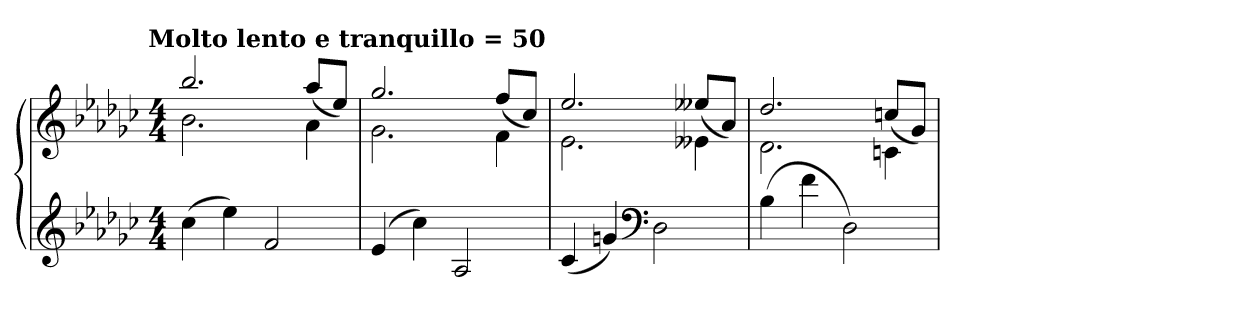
**kern	**kern
*part1	*part1
*staff2	*staff1
*clefG2	*clefG2
*k[b-e-a-d-g-c-]	*k[b-e-a-d-g-c-]
!!LO:TX:omd:t=Molto lento e tranquillo  = 50
*M4/4	*M4/4
*MM50	*MM50
=1	=1
*	*^
(>4cc-\	2.b-\	2.bb-/
4ee-\)	.	.
2f/	.	.
.	4a-\	(>8aa-/L
.	.	8ee-/J)
=2	=2	=2
(>4e-/	2.g-\	2.gg-/
4cc-\)	.	.
2A-/	.	.
.	4f\	(>8ff/L
.	.	8cc-/J)
=3	=3	=3
(<4c-/	2.e-\	2.ee-/
4gn/)	.	.
*clefF4	*	*
2D-\	.	.
.	4e--X\	(>8ee--X/L
.	.	8a-/J)
=4	=4	=4
(>4B-\	2.d-\	2.dd-/
4f\	.	.
2D-\)	.	.
.	4cn\	(>8ccn/L
.	.	8g-/J)
*	*v	*v
=	=
*-	*-
